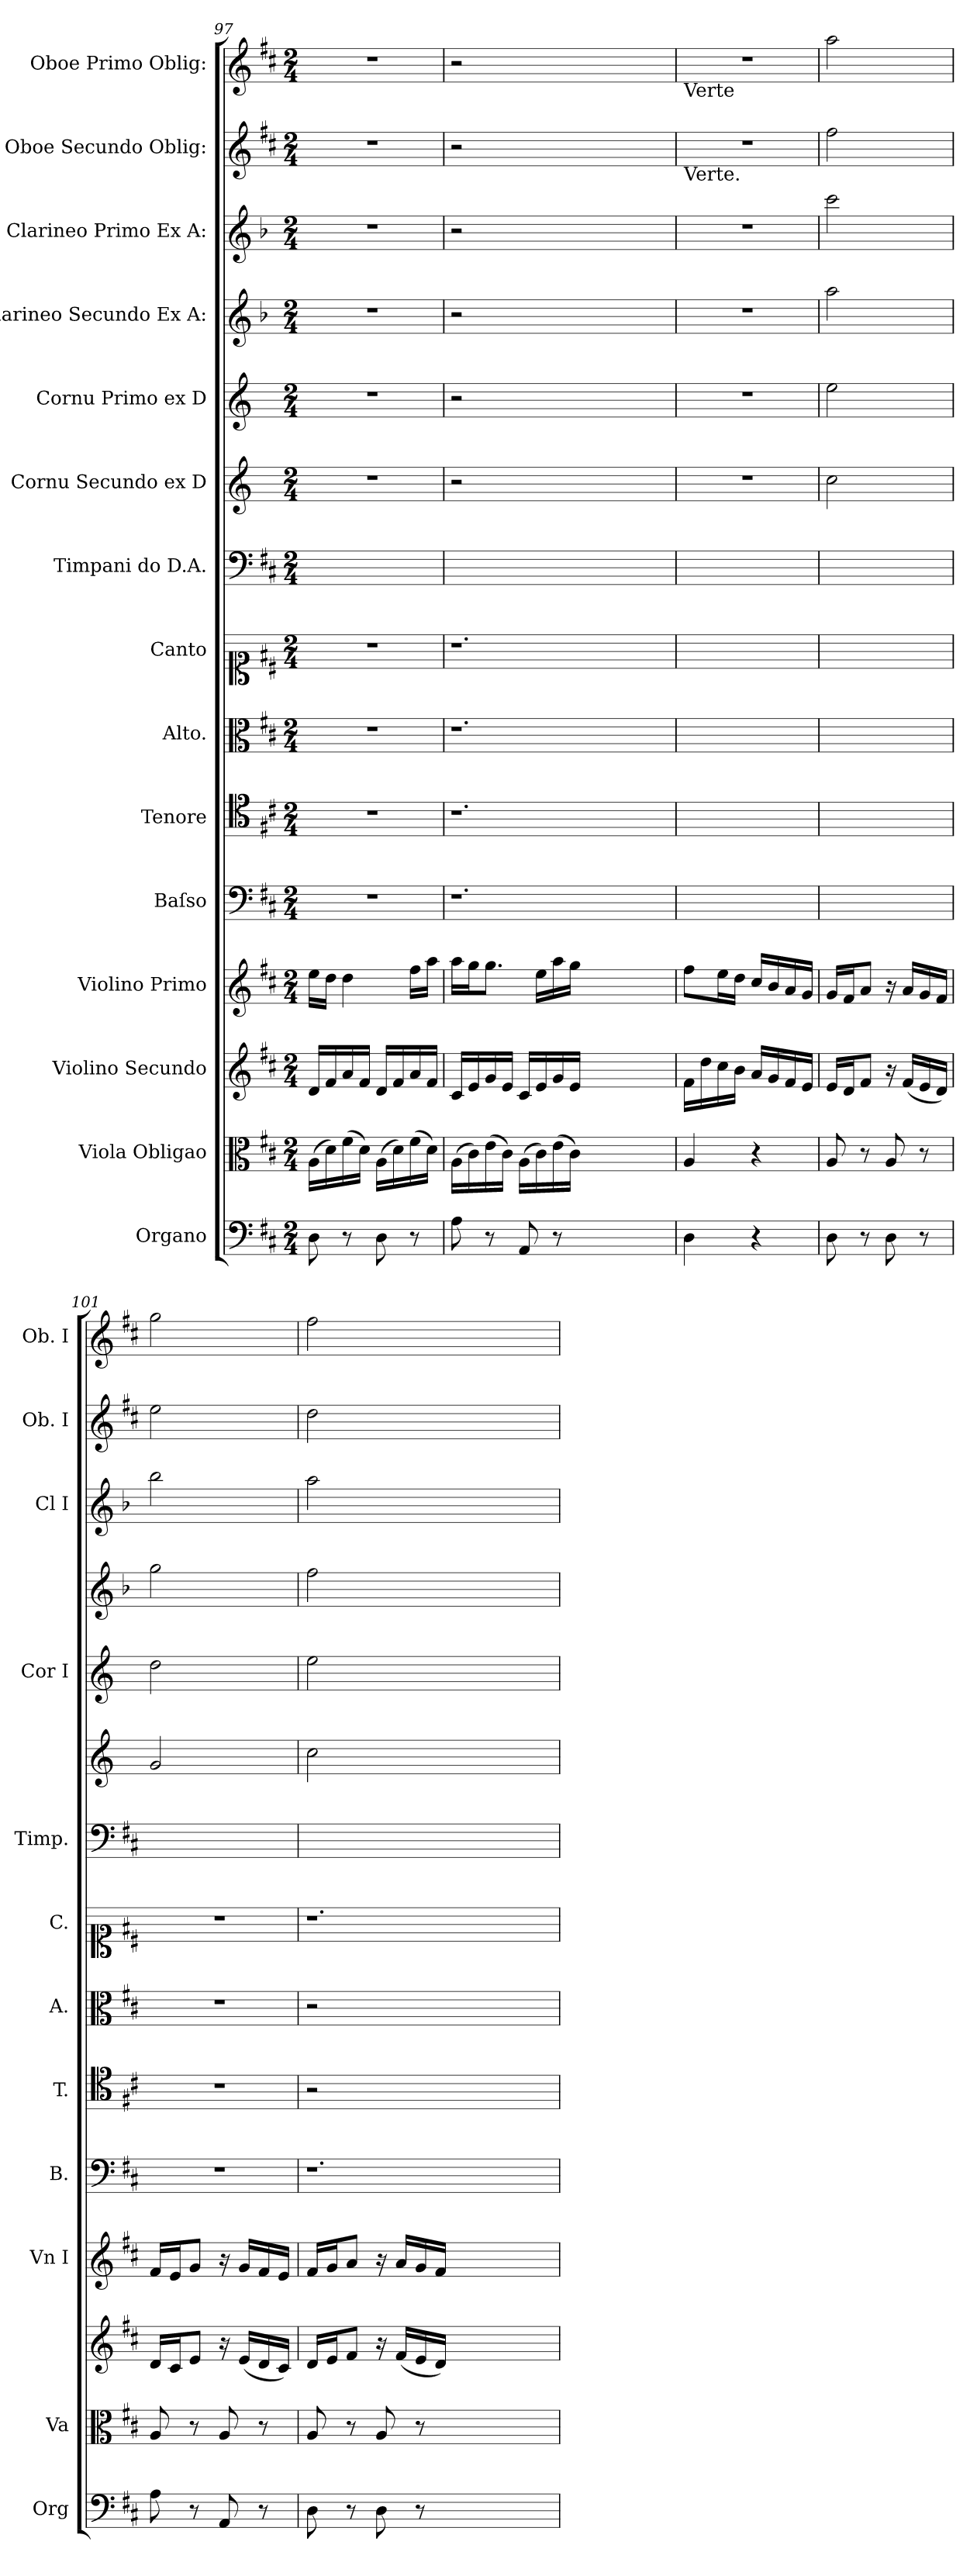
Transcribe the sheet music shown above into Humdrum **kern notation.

**kern	**kern	**kern	**kern	**dynam	**kern	**kern	**kern	**kern	**kern	**kern	**kern	**kern	**kern	**kern	**kern
*part15	*part14	*part13	*part12	*part12	*part11	*part10	*part9	*part8	*part7	*part6	*part5	*part4	*part3	*part2	*part1
*staff15	*staff14	*staff13	*staff12	*staff12	*staff11	*staff10	*staff9	*staff8	*staff7	*staff6	*staff5	*staff4	*staff3	*staff2	*staff1
*I"Organo	*I"Viola Obligao	*I"Violino Secundo	*I"Violino Primo	*	*I"Baſso	*I"Tenore	*I"Alto.	*I"Canto	*I"Timpani do D.A.	*I"Cornu Secundo ex D	*I"Cornu Primo ex D	*I"Clarineo Secundo Ex A:	*I"Clarineo Primo Ex A:	*I"Oboe Secundo Oblig:	*I"Oboe Primo Oblig:
*I'Org	*I'Va	*	*I'Vn I	*	*I'B.	*I'T.	*I'A.	*I'C.	*I'Timp.	*	*I'Cor I	*	*I'Cl I	*I'Ob. I	*I'Ob. I
*clefF4	*clefC3	*clefG2	*clefG2	*	*clefF4	*clefC4	*clefC3	*clefC1	*clefF4	*clefG2	*clefG2	*clefG2	*clefG2	*clefG2	*clefG2
*	*	*	*	*	*	*	*	*	*	*ITrd6c10	*ITrd6c10	*ITrd2c3	*ITrd2c3	*	*
*k[f#c#]	*k[f#c#]	*k[f#c#]	*k[f#c#]	*	*k[f#c#]	*k[f#c#]	*k[f#c#]	*k[f#c#]	*k[f#c#]	*k[f#c#]	*k[f#c#]	*k[f#c#]	*k[f#c#]	*k[f#c#]	*k[f#c#]
*	*D:	*D:	*D:	*	*D:	*D:	*D:	*D:	*D:	*D:	*D:	*D:	*D:	*D:	*D:
*M2/4	*M2/4	*M2/4	*M2/4	*	*M2/4	*M2/4	*M2/4	*M2/4	*M2/4	*M2/4	*M2/4	*M2/4	*M2/4	*M2/4	*M2/4
=97	=97	=97	=97	=97	=97	=97	=97	=97	=97	=97	=97	=97	=97	=97	=97
8D\	(16A\LL	16d/LL	16ee\LL	.	2r	2r	2r	2r	2ryy	2r	2r	2r	2r	2r	2r
.	16d\)	16f#/	16dd\JJ	.	.	.	.	.	.	.	.	.	.	.	.
8r	(16f#\	16a/	4dd\	.	.	.	.	.	.	.	.	.	.	.	.
.	16d\JJ)	16f#/JJ	.	.	.	.	.	.	.	.	.	.	.	.	.
8D\	(16A\LL	16d/LL	.	.	.	.	.	.	.	.	.	.	.	.	.
.	16d\)	16f#/	.	.	.	.	.	.	.	.	.	.	.	.	.
8r	(16f#\	16a/	16ff#\LL	.	.	.	.	.	.	.	.	.	.	.	.
.	16d\JJ)	16f#/JJ	16aa\JJ	.	.	.	.	.	.	.	.	.	.	.	.
=98	=98	=98	=98	=98	=98	=98	=98	=98	=98	=98	=98	=98	=98	=98	=98
8A\	(16A\LL	16c#/LL	16aa\LL	.	1.r	1.r	1.r	1.r	2ryy	2r	2r	2r	2r	2r	2r
.	16c#\)	16e/	16gg\J	.	.	.	.	.	.	.	.	.	.	.	.
8r	(16e\	16g/	8.gg\J	.	.	.	.	.	.	.	.	.	.	.	.
.	16c#\JJ)	16e/JJ	.	.	.	.	.	.	.	.	.	.	.	.	.
8AA/	(16A\LL	16c#/LL	.	.	.	.	.	.	.	.	.	.	.	.	.
.	16c#\)	16e/	16ee\LL	.	.	.	.	.	.	.	.	.	.	.	.
8r	(16e\	16g/	16aa\	.	.	.	.	.	.	.	.	.	.	.	.
.	16c#\JJ)	16e/JJ	16gg\JJ	.	.	.	.	.	.	.	.	.	.	.	.
1ryy	1ryy	1ryy	1ryy	.	.	.	.	.	1ryy	1ryy	1ryy	1ryy	1ryy	1ryy	1ryy
=99	=99	=99	=99	=99	=99	=99	=99	=99	=99	=99	=99	=99	=99	=99	=99
!	!	!	!	!	!	!	!	!	!	!	!	!	!	!	!LO:TX:b:t=Verte
!	!	!	!	!	!	!	!	!	!	!	!	!	!	!LO:TX:b:t=Verte.	!
4D\	4A/	16f#\LL	8ff#\L	.	2ryy	2ryy	2ryy	2ryy	2ryy	2r	2r	2r	2r	2r	2r
.	.	16dd\	.	.	.	.	.	.	.	.	.	.	.	.	.
.	.	16cc#\	16ee\L	.	.	.	.	.	.	.	.	.	.	.	.
.	.	16b\JJ	16dd\JJ	.	.	.	.	.	.	.	.	.	.	.	.
4r	4r	16a/LL	16cc#/LL	.	.	.	.	.	.	.	.	.	.	.	.
.	.	16g/	16b/	.	.	.	.	.	.	.	.	.	.	.	.
.	.	16f#/	16a/	.	.	.	.	.	.	.	.	.	.	.	.
.	.	16e/JJ	16g/JJ	.	.	.	.	.	.	.	.	.	.	.	.
=100	=100	=100	=100	=100	=100	=100	=100	=100	=100	=100	=100	=100	=100	=100	=100
!	!	!	!	!LO:DY:a	!	!	!	!	!	!	!	!	!	!	!
8D\	8A/	16e/LL	16g/LL	pio&colon;	2ryy	2ryy	2ryy	2ryy	2ryy	2d\	2f#\	2ff#\	2aa\	2ff#\	2aa\
.	.	16d/J	16f#/J	.	.	.	.	.	.	.	.	.	.	.	.
8r	8r	8f#/J	8a/J	.	.	.	.	.	.	.	.	.	.	.	.
8D\	8A/	16r	16r	.	.	.	.	.	.	.	.	.	.	.	.
.	.	(16f#/LL	16a/LL	.	.	.	.	.	.	.	.	.	.	.	.
8r	8r	16e/	16g/	.	.	.	.	.	.	.	.	.	.	.	.
.	.	16d/JJ)	16f#/JJ	.	.	.	.	.	.	.	.	.	.	.	.
=101	=101	=101	=101	=101	=101	=101	=101	=101	=101	=101	=101	=101	=101	=101	=101
8A\	8A/	16d/LL	16f#/LL	.	2r	2r	2r	2r	2ryy	2A/	2e\	2ee\	2gg\	2ee\	2gg\
.	.	16c#/J	16e/J	.	.	.	.	.	.	.	.	.	.	.	.
8r	8r	8e/J	8g/J	.	.	.	.	.	.	.	.	.	.	.	.
8AA/	8A/	16r	16r	.	.	.	.	.	.	.	.	.	.	.	.
.	.	(16e/LL	16g/LL	.	.	.	.	.	.	.	.	.	.	.	.
8r	8r	16d/	16f#/	.	.	.	.	.	.	.	.	.	.	.	.
.	.	16c#/JJ)	16e/JJ	.	.	.	.	.	.	.	.	.	.	.	.
=102	=102	=102	=102	=102	=102	=102	=102	=102	=102	=102	=102	=102	=102	=102	=102
8D\	8A/	16d/LL	16f#/LL	.	1.r	2r	2r	1.r	2ryy	2d\	2f#\	2dd\	2ff#\	2dd\	2ff#\
.	.	16e/J	16g/J	.	.	.	.	.	.	.	.	.	.	.	.
8r	8r	8f#/J	8a/J	.	.	.	.	.	.	.	.	.	.	.	.
8D\	8A/	16r	16r	.	.	.	.	.	.	.	.	.	.	.	.
.	.	(16f#/LL	16a/LL	.	.	.	.	.	.	.	.	.	.	.	.
8r	8r	16e/	16g/	.	.	.	.	.	.	.	.	.	.	.	.
.	.	16d/JJ)	16f#/JJ	.	.	.	.	.	.	.	.	.	.	.	.
1ryy	1ryy	1ryy	1ryy	.	.	1ryy	1ryy	.	1ryy	1ryy	1ryy	1ryy	1ryy	1ryy	1ryy
=	=	=	=	=	=	=	=	=	=	=	=	=	=	=	=
*-	*-	*-	*-	*-	*-	*-	*-	*-	*-	*-	*-	*-	*-	*-	*-
